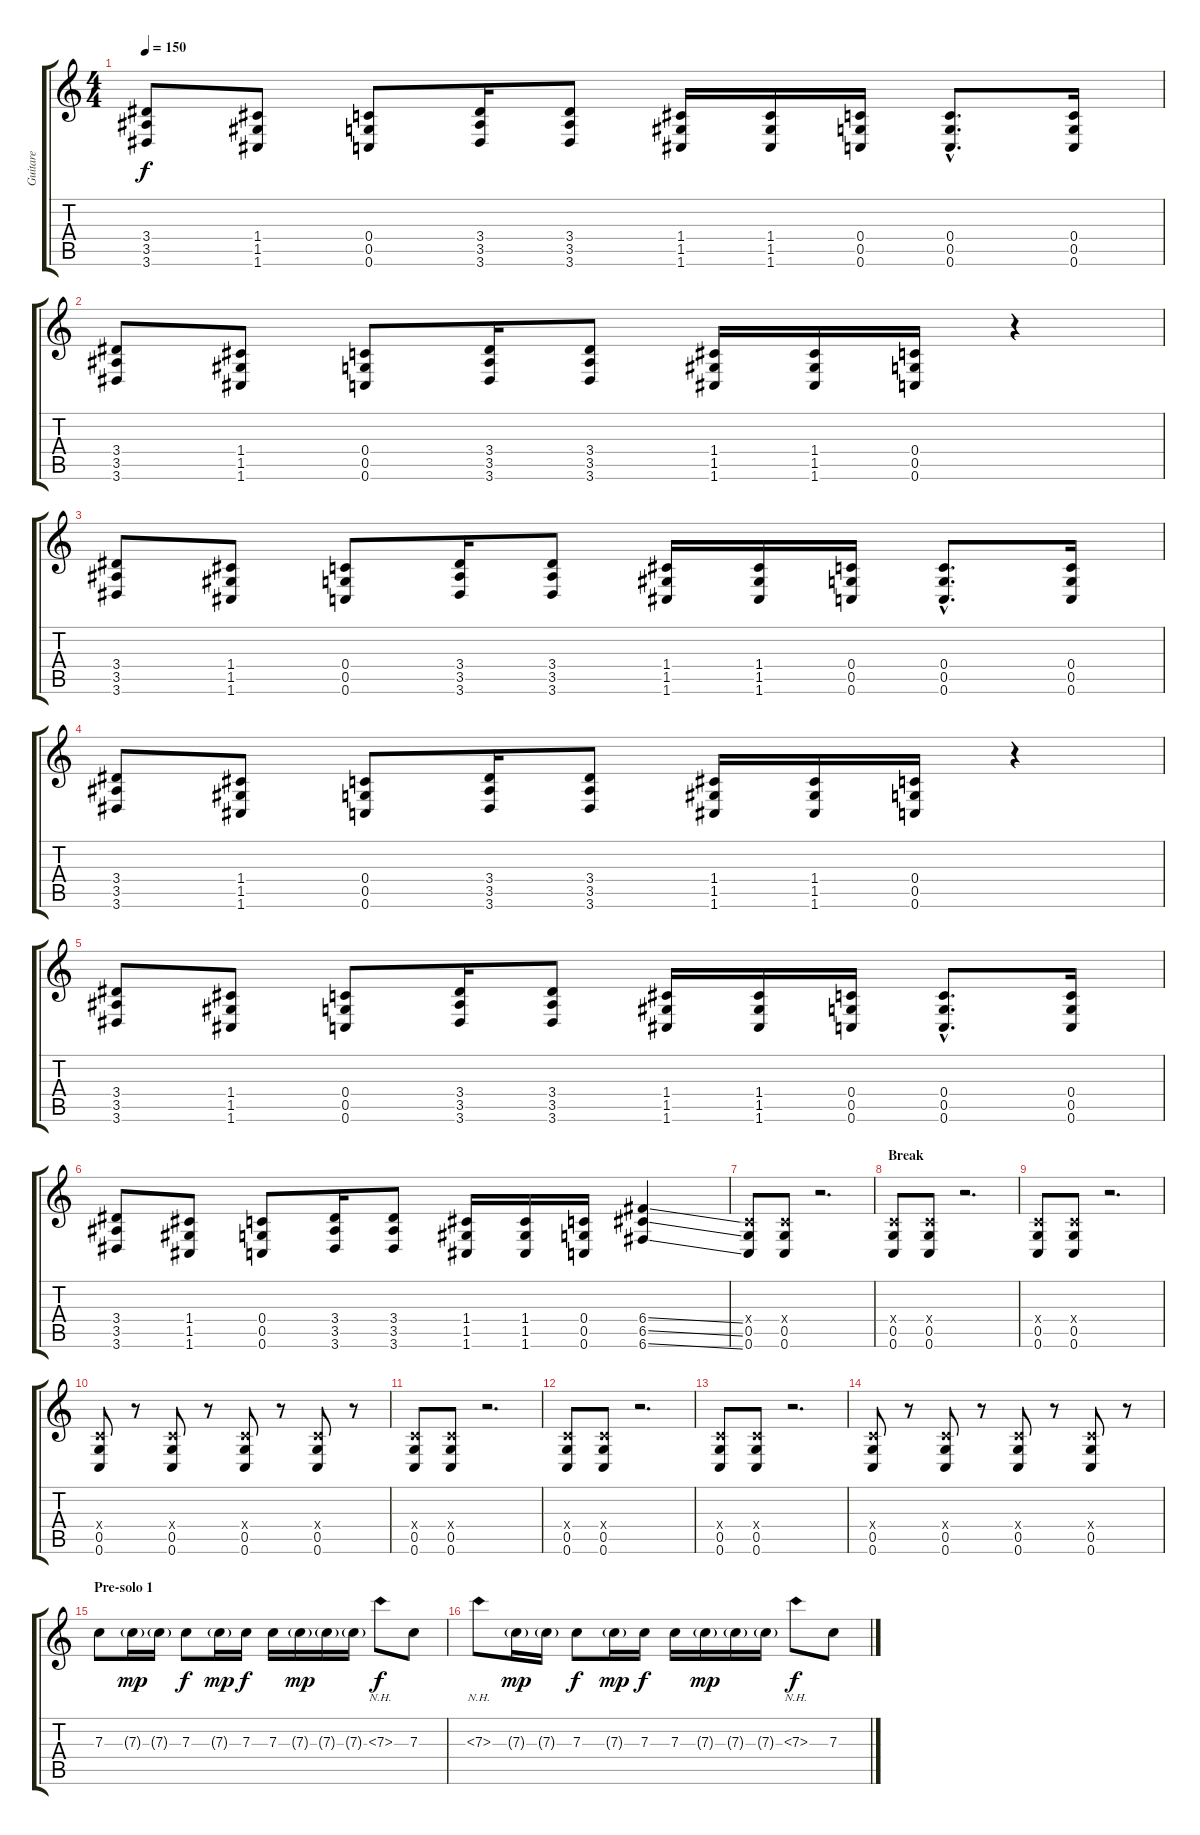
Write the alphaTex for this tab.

\track ("Guitare" "Guitare") {instrument overdrivenguitar}
\staff {score tabs}
\tuning (D4 A3 F3 C3 G2 C2) {hide}
\ts (4 4)
\tempo 150
\clef g2
\ks c
(3.4 3.5 3.6).8{dy f} (1.4 1.5 1.6).8 (0.4 0.5 0.6).8 (3.4 3.5 3.6).16 (3.4 3.5 3.6).8 (1.4 1.5 1.6).16 (1.4 1.5 1.6).16 (0.4 0.5 0.6).16 (0.4{hac} 0.5{hac} 0.6{hac}).8{d} (0.4 0.5 0.6).16 |
(3.4 3.5 3.6).8 (1.4 1.5 1.6).8 (0.4 0.5 0.6).8 (3.4 3.5 3.6).16 (3.4 3.5 3.6).8 (1.4 1.5 1.6).16 (1.4 1.5 1.6).16 (0.4 0.5 0.6).16 r.4 |
(3.4 3.5 3.6).8 (1.4 1.5 1.6).8 (0.4 0.5 0.6).8 (3.4 3.5 3.6).16 (3.4 3.5 3.6).8 (1.4 1.5 1.6).16 (1.4 1.5 1.6).16 (0.4 0.5 0.6).16 (0.4{hac} 0.5{hac} 0.6{hac}).8{d} (0.4 0.5 0.6).16 |
(3.4 3.5 3.6).8 (1.4 1.5 1.6).8 (0.4 0.5 0.6).8 (3.4 3.5 3.6).16 (3.4 3.5 3.6).8 (1.4 1.5 1.6).16 (1.4 1.5 1.6).16 (0.4 0.5 0.6).16 r.4 |
(3.4 3.5 3.6).8 (1.4 1.5 1.6).8 (0.4 0.5 0.6).8 (3.4 3.5 3.6).16 (3.4 3.5 3.6).8 (1.4 1.5 1.6).16 (1.4 1.5 1.6).16 (0.4 0.5 0.6).16 (0.4{hac} 0.5{hac} 0.6{hac}).8{d} (0.4 0.5 0.6).16 |
(3.4 3.5 3.6).8 (1.4 1.5 1.6).8 (0.4 0.5 0.6).8 (3.4 3.5 3.6).16 (3.4 3.5 3.6).8 (1.4 1.5 1.6).16 (1.4 1.5 1.6).16 (0.4 0.5 0.6).16 (6.4{ss} 6.5{ss} 6.6{ss}).4 |
(0.4{x} 0.5 0.6).8 (0.4{x} 0.5 0.6).8 r.2{d} |
\section ("" "Break")
(0.4{x} 0.5 0.6).8 (0.4{x} 0.5 0.6).8 r.2{d} |
(0.4{x} 0.5 0.6).8 (0.4{x} 0.5 0.6).8 r.2{d} |
(0.4{x} 0.5 0.6).8 r.8 (0.4{x} 0.5 0.6).8 r.8 (0.4{x} 0.5 0.6).8 r.8 (0.4{x} 0.5 0.6).8 r.8 |
(0.4{x} 0.5 0.6).8 (0.4{x} 0.5 0.6).8 r.2{d} |
(0.4{x} 0.5 0.6).8 (0.4{x} 0.5 0.6).8 r.2{d} |
(0.4{x} 0.5 0.6).8 (0.4{x} 0.5 0.6).8 r.2{d} |
(0.4{x} 0.5 0.6).8 r.8 (0.4{x} 0.5 0.6).8 r.8 (0.4{x} 0.5 0.6).8 r.8 (0.4{x} 0.5 0.6).8 r.8 |
\section ("" "Pre-solo 1")
7.3.8 7.3{g}.16{dy mp} 7.3{g}.16 7.3.8{dy f} 7.3{g}.16{dy mp} 7.3.16{dy f} 7.3.16 7.3{g}.16{dy mp} 7.3{g}.16 7.3{g}.16 7.3{nh}.8{dy f} 7.3.8 |
7.3{nh}.8 7.3{g}.16{dy mp} 7.3{g}.16 7.3.8{dy f} 7.3{g}.16{dy mp} 7.3.16{dy f} 7.3.16 7.3{g}.16{dy mp} 7.3{g}.16 7.3{g}.16 7.3{nh}.8{dy f} 7.3.8
